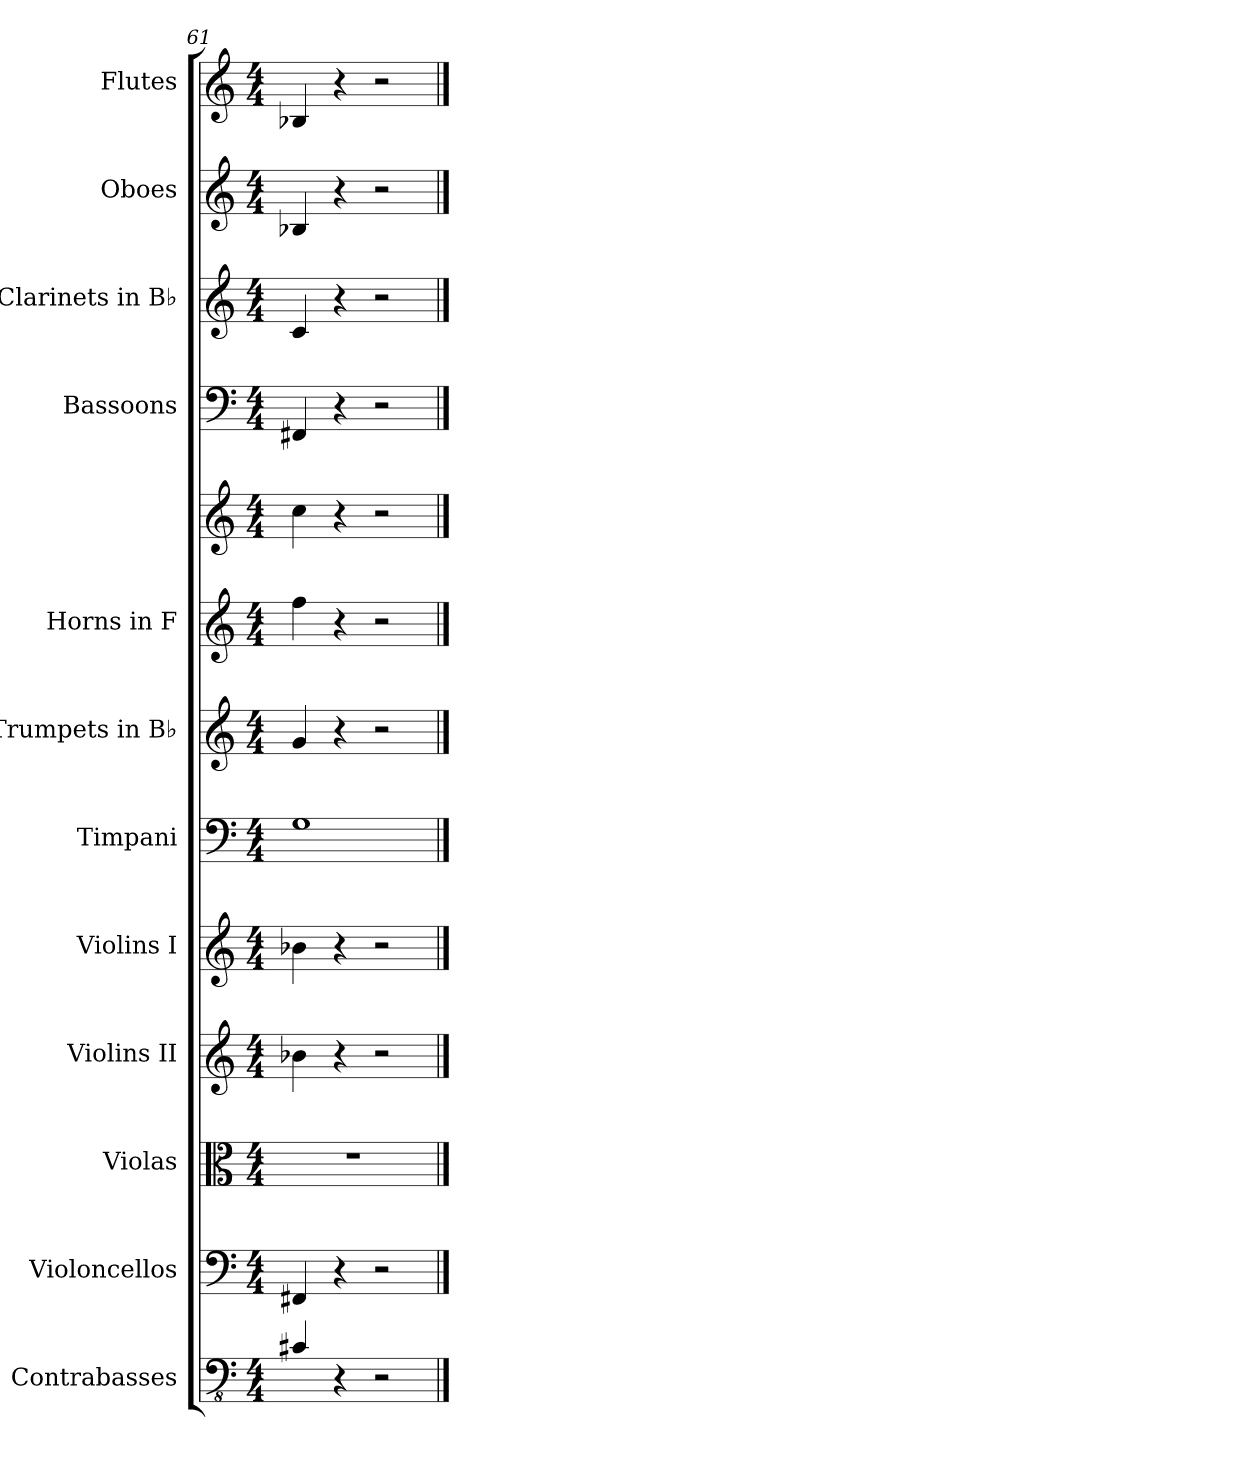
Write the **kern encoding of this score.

**kern	**kern	**kern	**kern	**kern	**kern	**kern	**kern	**kern	**kern	**kern	**kern	**kern
*part12	*part11	*part10	*part9	*part8	*part7	*part6	*part5	*part5	*part4	*part3	*part2	*part1
*staff13	*staff12	*staff11	*staff10	*staff9	*staff8	*staff7	*staff6	*staff5	*staff4	*staff3	*staff2	*staff1
*I"Contrabasses	*I"Violoncellos	*I"Violas	*I"Violins II	*I"Violins I	*I"Timpani	*I"Trumpets in B♭	*I"Horns in F	*	*I"Bassoons	*I"Clarinets in B♭	*I"Oboes	*I"Flutes
*I'Cb.	*I'Vc.	*I'Vla.	*I'Vln. II	*I'Vln. I	*I'Timp.	*	*	*	*I'Bsn.	*	*I'Ob.	*I'Fl.
*clefFv4	*clefF4	*clefC3	*clefG2	*clefG2	*clefF4	*clefG2	*clefG2	*clefG2	*clefF4	*clefG2	*clefG2	*clefG2
*ITrd7c12	*	*	*	*	*	*ITrd1c2	*ITrd4c7	*ITrd4c7	*	*ITrd1c2	*	*
*k[]	*k[]	*k[]	*k[]	*k[]	*k[]	*k[b-e-]	*k[b-]	*k[b-]	*k[]	*k[b-e-]	*k[]	*k[]
*M4/4	*M4/4	*M4/4	*M4/4	*M4/4	*M4/4	*M4/4	*M4/4	*M4/4	*M4/4	*M4/4	*M4/4	*M4/4
=61	=61	=61	=61	=61	=61	=61	=61	=61	=61	=61	=61	=61
4CC#X/	4FF#X/	1r	4b-X\	4b-X\	1G	4f/	4b-\	4f\	4FF#X/	4B-/	4B-X/	4B-X/
4r	4r	.	4r	4r	.	4r	4r	4r	4r	4r	4r	4r
2r	2r	.	2r	2r	.	2r	2r	2r	2r	2r	2r	2r
==	==	==	==	==	==	==	==	==	==	==	==	==
*-	*-	*-	*-	*-	*-	*-	*-	*-	*-	*-	*-	*-
